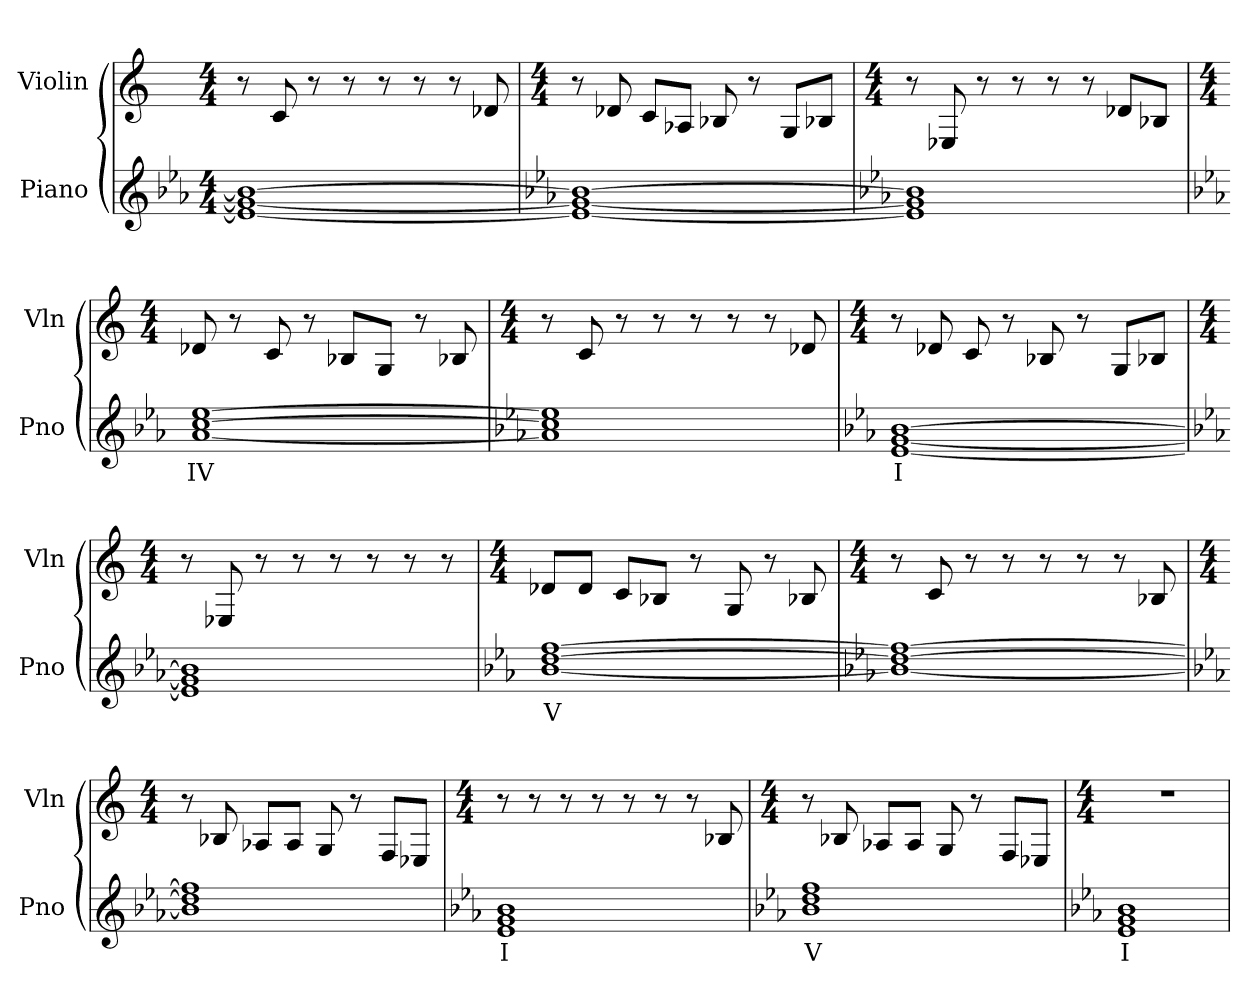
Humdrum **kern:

**kern	**text	**kern
*part2	*part2	*part1
*staff2	*staff2	*staff1
*I"Piano	*	*I"Violin
*I'Pno	*	*I'Vln
*k[b-e-a-]	*	*
*E-:	*	*
*M4/4	*	*M4/4
=	=	=
1e-_ 1g_ 1b-_	.	8r
.	.	8c
.	.	8r
.	.	8r
.	.	8r
.	.	8r
.	.	8r
.	.	8d-X
=	=	=
*k[b-e-a-]	*	*
*E-:	*	*
*	*	*M4/4
1e-_ 1g_ 1b-_	.	8r
.	.	8d-X
.	.	8cL
.	.	8A-XJ
.	.	8B-X
.	.	8r
.	.	8GL
.	.	8B-XJ
=	=	=
*k[b-e-a-]	*	*
*E-:	*	*
*	*	*M4/4
1e-] 1g] 1b-]	.	8r
.	.	8E-X
.	.	8r
.	.	8r
.	.	8r
.	.	8r
.	.	8d-XL
.	.	8B-XJ
=	=	=
*k[b-e-a-]	*	*
*E-:	*	*
*	*	*M4/4
[1a- [1cc [1ee-	IV	8d-X
.	.	8r
.	.	8c
.	.	8r
.	.	8B-XL
.	.	8GJ
.	.	8r
.	.	8B-X
=	=	=
*k[b-e-a-]	*	*
*E-:	*	*
*	*	*M4/4
1a-] 1cc] 1ee-]	.	8r
.	.	8c
.	.	8r
.	.	8r
.	.	8r
.	.	8r
.	.	8r
.	.	8d-X
=	=	=
*k[b-e-a-]	*	*
*E-:	*	*
*	*	*M4/4
[1e- [1g [1b-	I	8r
.	.	8d-X
.	.	8c
.	.	8r
.	.	8B-X
.	.	8r
.	.	8GL
.	.	8B-XJ
=	=	=
*k[b-e-a-]	*	*
*E-:	*	*
*	*	*M4/4
1e-] 1g] 1b-]	.	8r
.	.	8E-X
.	.	8r
.	.	8r
.	.	8r
.	.	8r
.	.	8r
.	.	8r
=	=	=
*k[b-e-a-]	*	*
*E-:	*	*
*	*	*M4/4
[1b- [1dd [1ff	V	8d-XL
.	.	8d-J
.	.	8cL
.	.	8B-XJ
.	.	8r
.	.	8G
.	.	8r
.	.	8B-X
=	=	=
*k[b-e-a-]	*	*
*E-:	*	*
*	*	*M4/4
1b-_ 1dd_ 1ff_	.	8r
.	.	8c
.	.	8r
.	.	8r
.	.	8r
.	.	8r
.	.	8r
.	.	8B-X
=	=	=
*k[b-e-a-]	*	*
*E-:	*	*
*	*	*M4/4
1b-] 1dd] 1ff]	.	8r
.	.	8B-X
.	.	8A-XL
.	.	8A-J
.	.	8G
.	.	8r
.	.	8FL
.	.	8E-XJ
=	=	=
*k[b-e-a-]	*	*
*E-:	*	*
*	*	*M4/4
1e- 1g 1b-	I	8r
.	.	8r
.	.	8r
.	.	8r
.	.	8r
.	.	8r
.	.	8r
.	.	8B-X
=	=	=
*k[b-e-a-]	*	*
*E-:	*	*
*	*	*M4/4
1b- 1dd 1ff	V	8r
.	.	8B-X
.	.	8A-XL
.	.	8A-J
.	.	8G
.	.	8r
.	.	8FL
.	.	8E-XJ
=	=	=
*k[b-e-a-]	*	*
*E-:	*	*
*	*	*M4/4
1e- 1g 1b-	I	1r
=	=	=
*-	*-	*-
